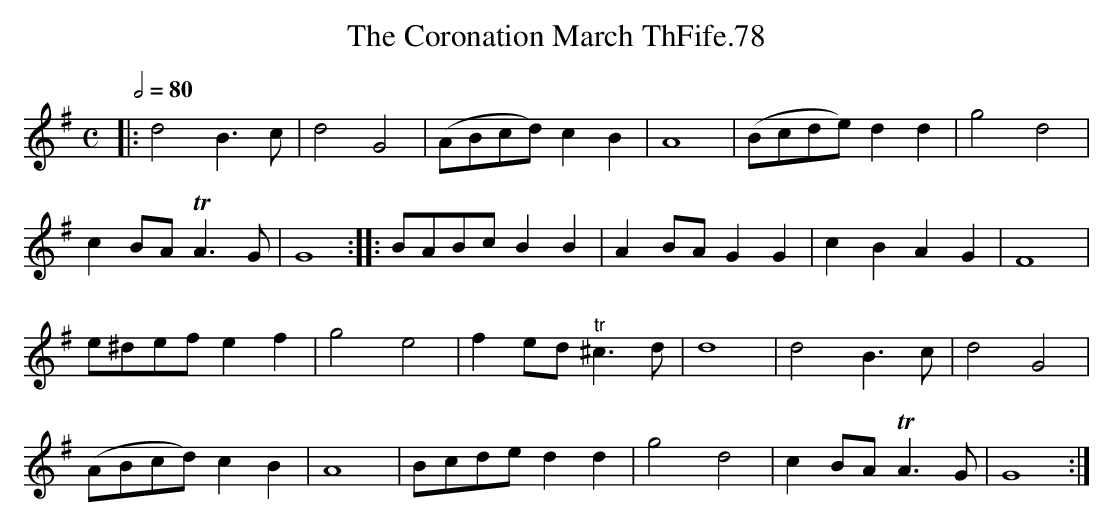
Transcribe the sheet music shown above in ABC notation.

X:1
T:Coronation March ThFife.78, The
M:C
L:1/8
Q:1/2=80
K:G
|: d4 B3 c | d4 G4 | (ABcd) c2 B2 | A8 | (Bcde) d2 d2 | g4 d4 |
c2 BA !trill!A3 G | G8 :||: BABc B2 B2 | A2 BA G2 G2 | c2 B2 A2 G2 | F8 |
e^def e2f2|g4e4|f2ed "^tr"^c3d|d8|d4 B3c|d4G4|
(ABcd) c2 B2 | A8 | Bcde d2 d2 | g4 d4 | c2 BA !trill!A3 G | G8 :|
